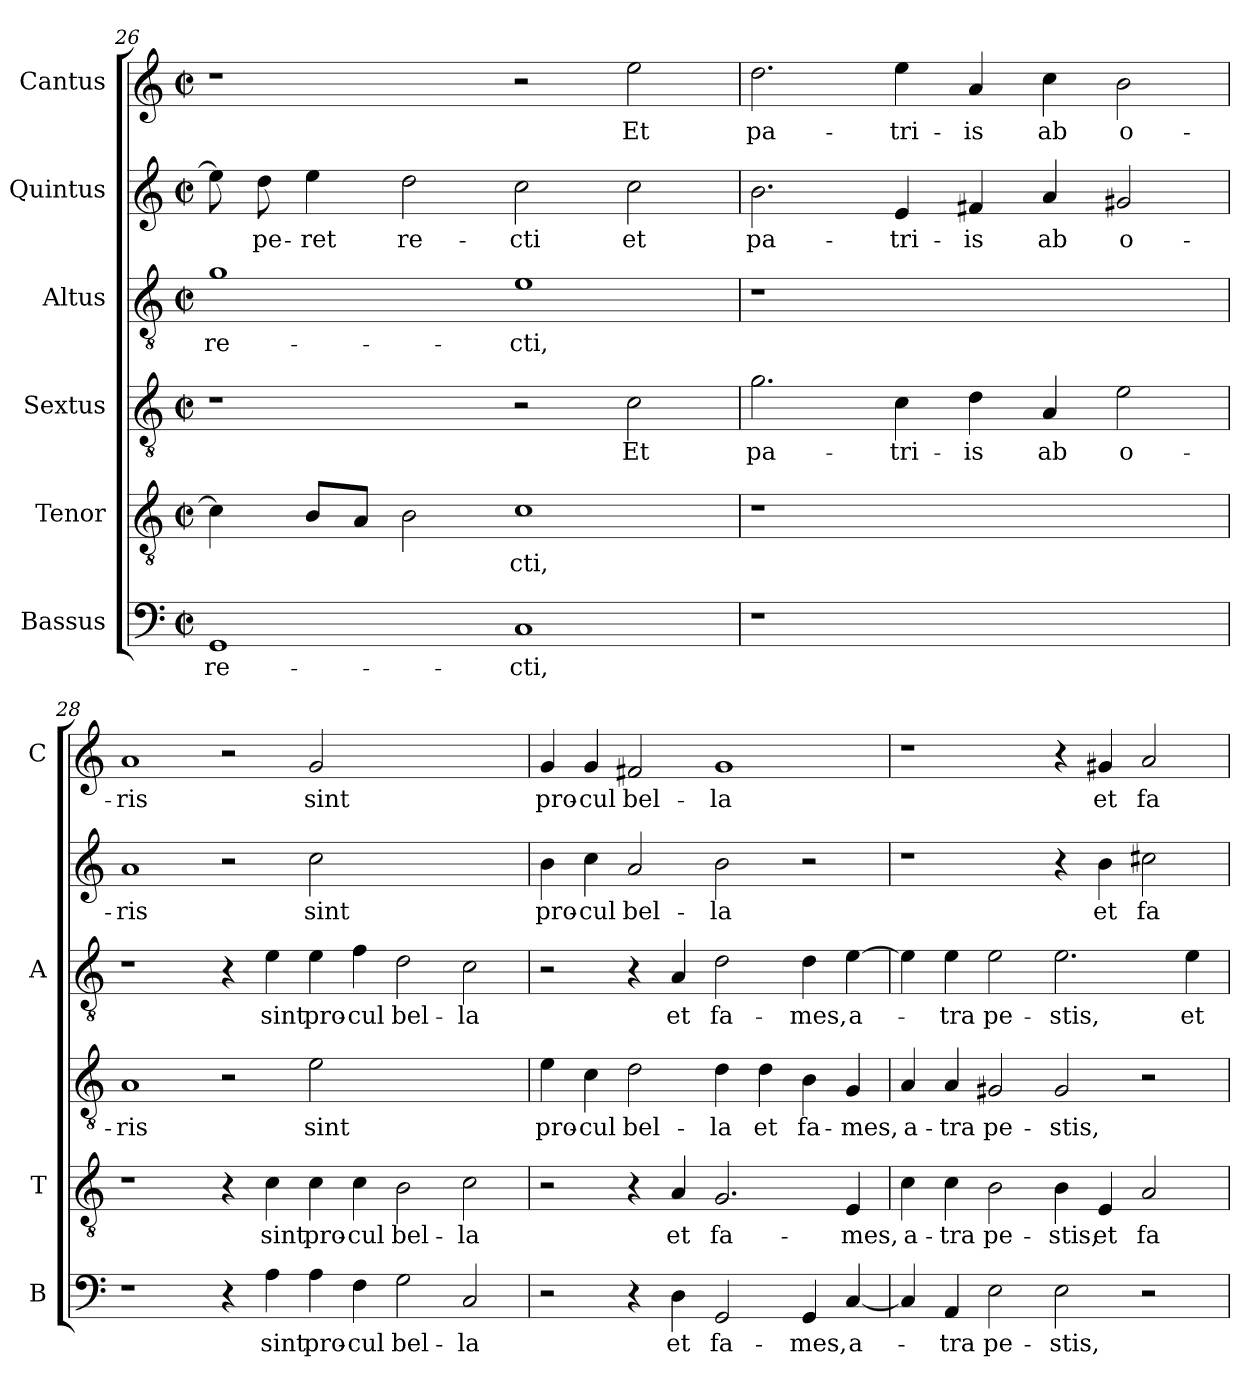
**kern	**text	**kern	**text	**kern	**text	**kern	**text	**kern	**text	**kern	**text
*part6	*part6	*part5	*part5	*part4	*part4	*part3	*part3	*part2	*part2	*part1	*part1
*staff6	*staff6	*staff5	*staff5	*staff4	*staff4	*staff3	*staff3	*staff2	*staff2	*staff1	*staff1
*I"Bassus	*	*I"Tenor	*	*I"Sextus	*	*I"Altus	*	*I"Quintus	*	*I"Cantus	*
*I'B	*	*I'T	*	*	*	*I'A	*	*	*	*I'C	*
*clefF4	*	*clefGv2	*	*clefGv2	*	*clefGv2	*	*clefG2	*	*clefG2	*
*k[]	*	*k[]	*	*k[]	*	*k[]	*	*k[]	*	*k[]	*
*C:	*	*C:	*	*C:	*	*C:	*	*C:	*	*C:	*
*M2/2	*	*M2/2	*	*M2/2	*	*M2/2	*	*M2/2	*	*M2/2	*
*met(c|)	*	*met(c|)	*	*met(c|)	*	*met(c|)	*	*met(c|)	*	*met(c|)	*
=26	=26	=26	=26	=26	=26	=26	=26	=26	=26	=26	=26
1GG	re-	4c\]	.	1r	.	1g	re-	8ee\]	.	1r	.
.	.	.	.	.	.	.	.	8dd\	-pe-	.	.
.	.	8B/L	.	.	.	.	.	4ee\	-ret	.	.
.	.	8A/J	.	.	.	.	.	.	.	.	.
.	.	2B\	.	.	.	.	.	2dd\	re-	.	.
1C	-cti,	1c	-cti,	2r	.	1e	-cti,	2cc\	-cti	2r	.
.	.	.	.	2c\	Et	.	.	2cc\	et	2ee\	Et
=27	=27	=27	=27	=27	=27	=27	=27	=27	=27	=27	=27
1r	.	1r	.	2.g\	pa-	1r	.	2.b\	pa-	2.dd\	pa-
.	.	.	.	4c\	-tri-	.	.	4e/	-tri-	4ee\	-tri-
1ryy	.	1ryy	.	4d\	-is	1ryy	.	4f#X/	-is	4a/	-is
.	.	.	.	4A/	ab	.	.	4a/	ab	4cc\	ab
.	.	.	.	2e\	o-	.	.	2g#X/	o-	2b\	o-
!!LO:LB:g=z
=28	=28	=28	=28	=28	=28	=28	=28	=28	=28	=28	=28
1r	.	1r	.	1A	-ris	1r	.	1a	-ris	1a	-ris
4r	.	4r	.	2r	.	4r	.	2r	.	2r	.
4A\	sint	4c\	sint	.	.	4e\	sint	.	.	.	.
4A\	pro-	4c\	pro-	2e\	sint	4e\	pro-	2cc\	sint	2g/	sint
4F\	-cul	4c\	-cul	.	.	4f\	-cul	.	.	.	.
2G\	bel-	2B\	bel-	1ryy	.	2d\	bel-	1ryy	.	1ryy	.
2C/	-la	2c\	-la	.	.	2c\	-la	.	.	.	.
=29	=29	=29	=29	=29	=29	=29	=29	=29	=29	=29	=29
2r	.	2r	.	4e\	pro-	2r	.	4b\	pro-	4g/	pro-
.	.	.	.	4c\	-cul	.	.	4cc\	-cul	4g/	-cul
4r	.	4r	.	2d\	bel-	4r	.	2a/	bel-	2f#X/	bel-
4D\	et	4A/	et	.	.	4A/	et	.	.	.	.
2GG/	fa-	2.G/	fa-	4d\	-la	2d\	fa-	2b\	-la	1g	-la
.	.	.	.	4d\	et	.	.	.	.	.	.
4GG/	-mes,	.	.	4B\	fa-	4d\	-mes,	2r	.	.	.
[4C/	a-	4E/	-mes,	4G/	-mes,	[4e\	a-	.	.	.	.
=30	=30	=30	=30	=30	=30	=30	=30	=30	=30	=30	=30
4C/]	.	4c\	a-	4A/	a-	4e\]	.	1r	.	1r	.
4AA/	-tra	4c\	-tra	4A/	-tra	4e\	-tra	.	.	.	.
2E\	pe-	2B\	pe-	2G#X/	pe-	2e\	pe-	.	.	.	.
2E\	-stis,	4B\	-stis,	2G#/	-stis,	2.e\	-stis,	4r	.	4r	.
.	.	4E/	et	.	.	.	.	4b\	et	4g#X/	et
2r	.	2A/	fa-	2r	.	.	.	2cc#X\	fa-	2a/	fa-
.	.	.	.	.	.	4e\	et	.	.	.	.
=	=	=	=	=	=	=	=	=	=	=	=
*-	*-	*-	*-	*-	*-	*-	*-	*-	*-	*-	*-
